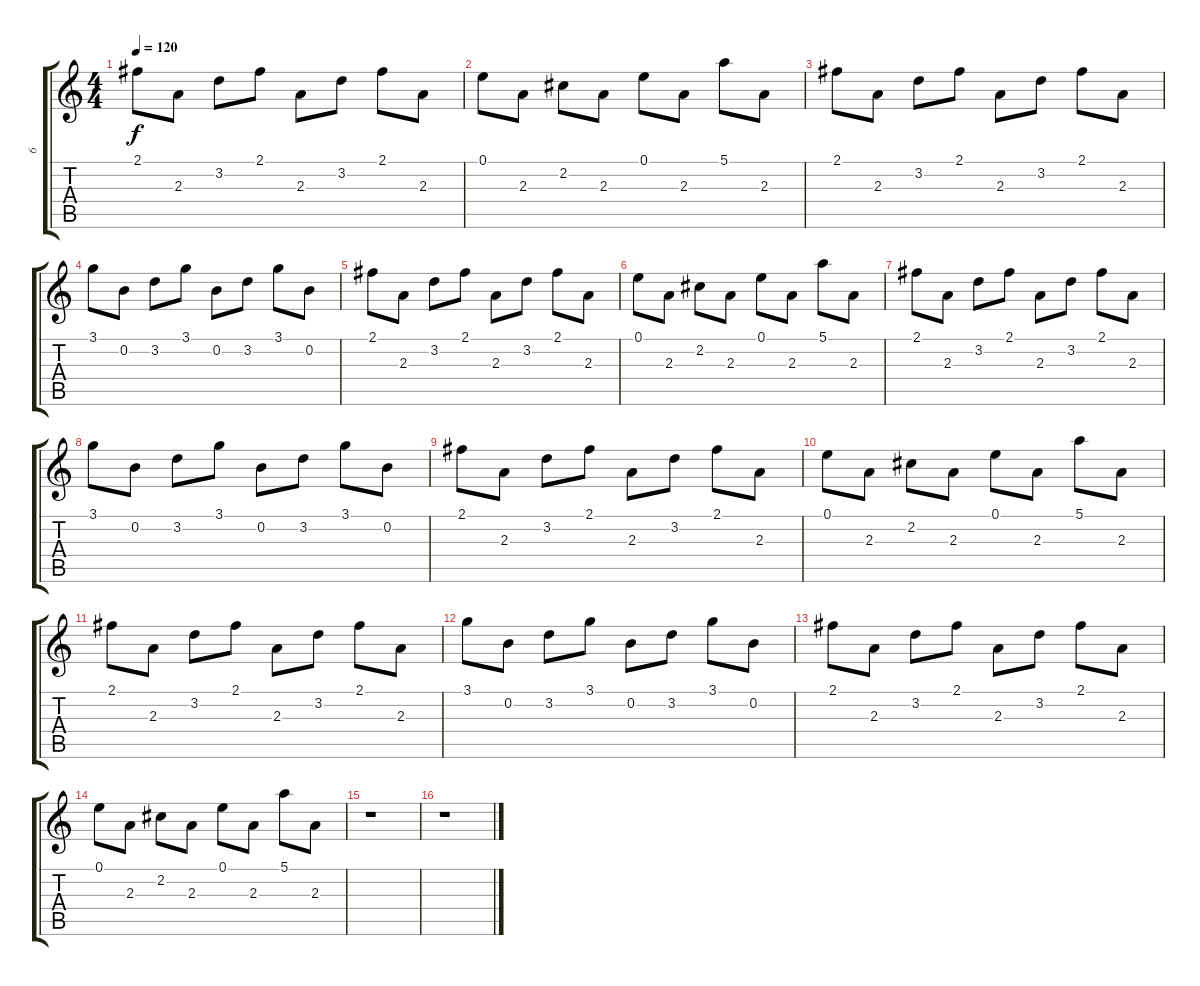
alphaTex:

\track ("6" "6") {instrument acousticguitarsteel}
\staff {score tabs}
\tuning (E4 B3 G3 D3 A2 E2) {hide}
\ts (4 4)
\tempo 120
\clef g2
\ks c
2.1.8{dy f} 2.3.8 3.2.8 2.1.8 2.3.8 3.2.8 2.1.8 2.3.8 |
0.1.8 2.3.8 2.2.8 2.3.8 0.1.8 2.3.8 5.1.8 2.3.8 |
2.1.8 2.3.8 3.2.8 2.1.8 2.3.8 3.2.8 2.1.8 2.3.8 |
3.1.8 0.2.8 3.2.8 3.1.8 0.2.8 3.2.8 3.1.8 0.2.8 |
2.1.8 2.3.8 3.2.8 2.1.8 2.3.8 3.2.8 2.1.8 2.3.8 |
0.1.8 2.3.8 2.2.8 2.3.8 0.1.8 2.3.8 5.1.8 2.3.8 |
2.1.8 2.3.8 3.2.8 2.1.8 2.3.8 3.2.8 2.1.8 2.3.8 |
3.1.8 0.2.8 3.2.8 3.1.8 0.2.8 3.2.8 3.1.8 0.2.8 |
2.1.8 2.3.8 3.2.8 2.1.8 2.3.8 3.2.8 2.1.8 2.3.8 |
0.1.8 2.3.8 2.2.8 2.3.8 0.1.8 2.3.8 5.1.8 2.3.8 |
2.1.8 2.3.8 3.2.8 2.1.8 2.3.8 3.2.8 2.1.8 2.3.8 |
3.1.8 0.2.8 3.2.8 3.1.8 0.2.8 3.2.8 3.1.8 0.2.8 |
2.1.8 2.3.8 3.2.8 2.1.8 2.3.8 3.2.8 2.1.8 2.3.8 |
0.1.8 2.3.8 2.2.8 2.3.8 0.1.8 2.3.8 5.1.8 2.3.8 |
r.1 |
r.1
